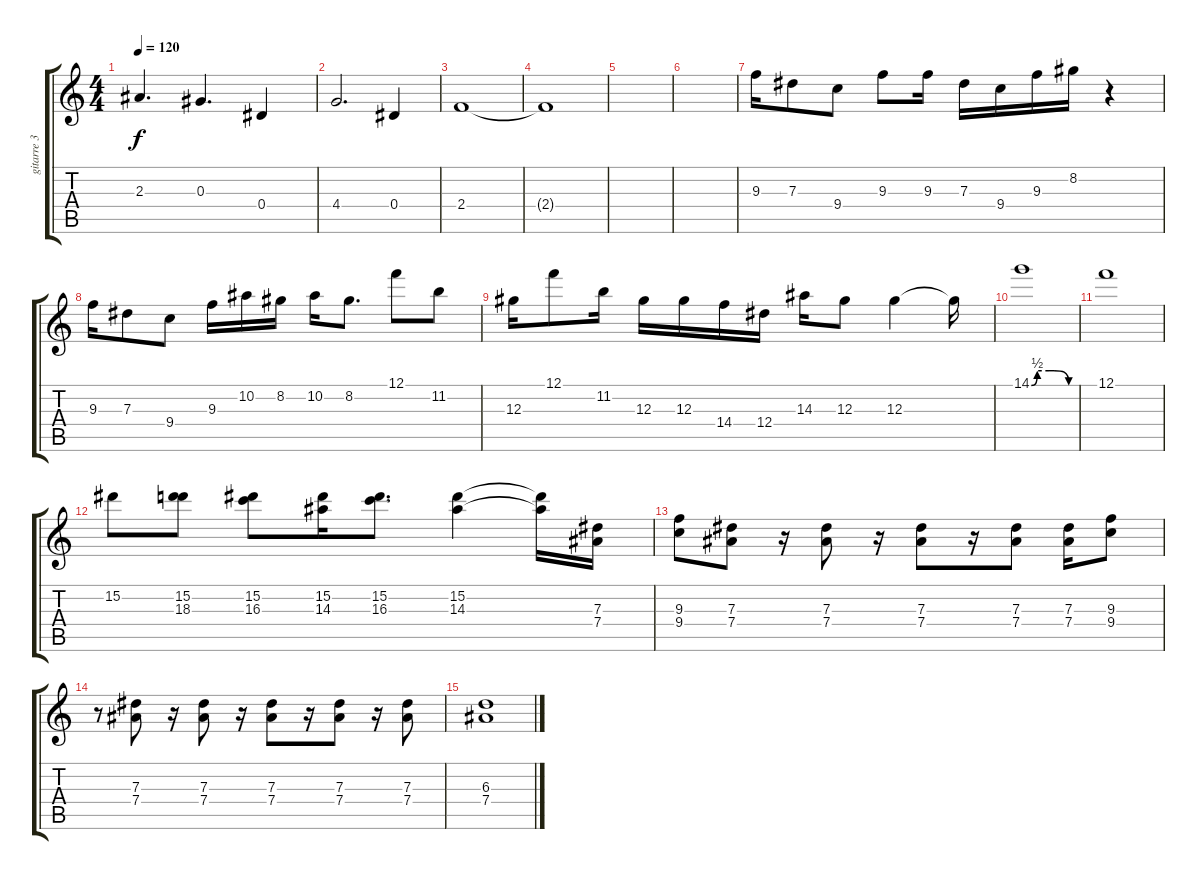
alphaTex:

\track ("gitarre 3" "gitarre 3") {instrument acousticguitarsteel}
\staff {score tabs}
\tuning (F4 C4 Ab3 Eb3 Bb2 Eb2) {hide}
\ts (4 4)
\tempo 120
\clef g2
\ks c
2.3.4{d dy f} 0.3.4{d} 0.4.4 |
4.4.2{d} 0.4.4 |
2.4.1 |
2.4{t}.1 |
|
|
9.3.16 7.3.8 9.4.8 9.3.8 9.3.16 7.3.16 9.4.16 9.3.16 8.2.16 r.4 |
9.3.16 7.3.8 9.4.8 9.3.16 10.2.16 8.2.16 10.2.16 8.2.8{d} 12.1.8 11.2.8 |
12.3.16 12.1.8 11.2.16 12.3.16 12.3.16 14.4.16 12.4.16 14.3.16 12.3.8 12.3.4 12.3{t}.16 |
14.1{be (custom 0 0 8 2 24 2 31 2 51 0 60 0)}.1 |
12.1.1 |
15.2.8 (15.2 18.3).8 (15.2 16.3).8 (15.2 14.3).16 (15.2 16.3).8{d} (15.2 14.3).4 (15.2{t} 14.3{t}).16 (7.3 7.4).16 |
(9.3 9.4).8 (7.3 7.4).8 r.16 (7.3 7.4).8 r.16 (7.3 7.4).8 r.16 (7.3 7.4).8 (7.3 7.4).16 (9.3 9.4).8 |
r.8 (7.3 7.4).8 r.16 (7.3 7.4).8 r.16 (7.3 7.4).8 r.16 (7.3 7.4).8 r.16 (7.3 7.4).8 |
(6.3 7.4).1
